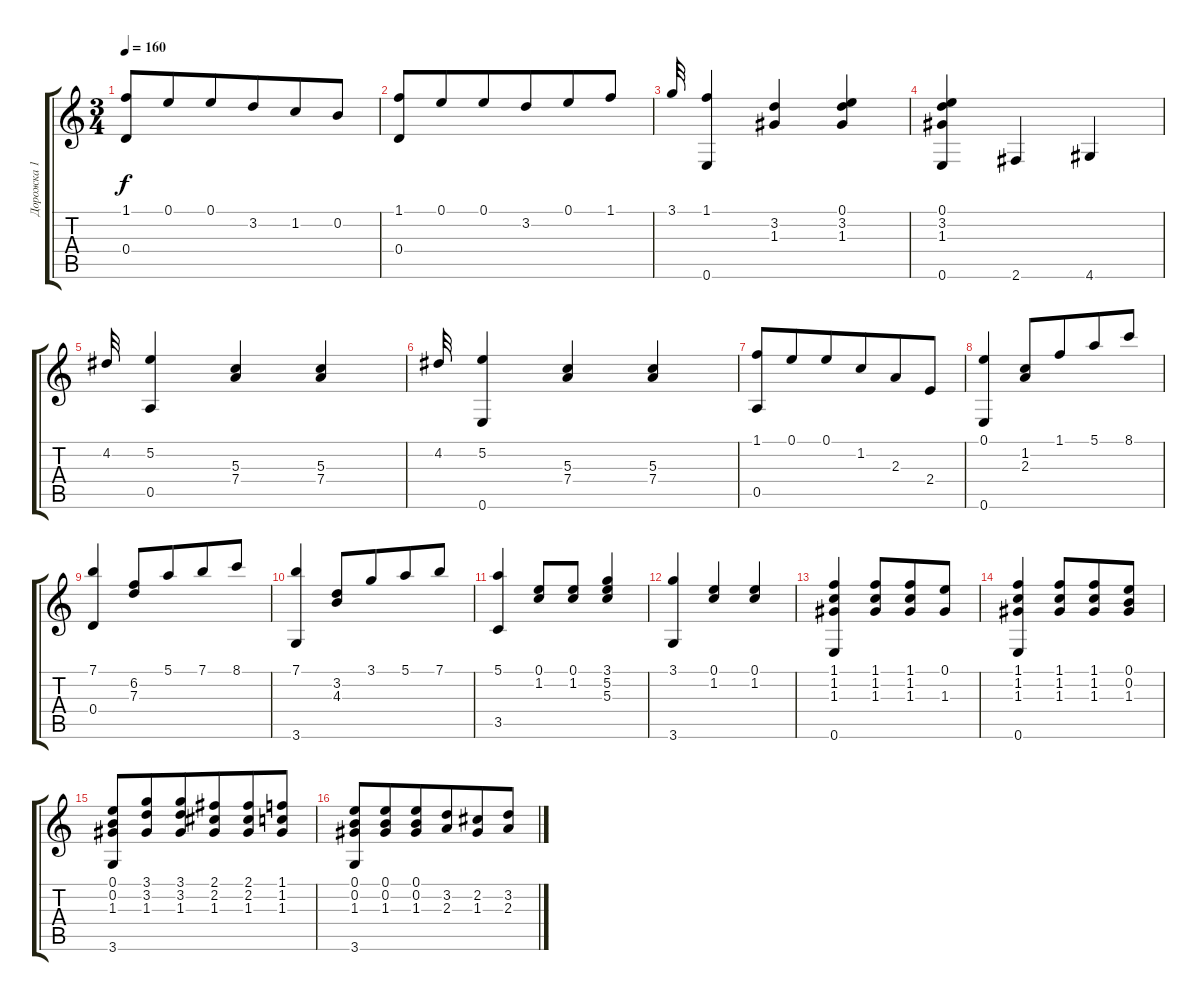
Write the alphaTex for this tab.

\track ("Дорожка 1" "Дорожка 1") {instrument acousticguitarnylon}
\staff {score tabs}
\tuning (E4 B3 G3 D3 A2 E2) {hide}
\ts (3 4)
\tempo 160
\clef g2
\ks c
(1.1 0.4).8{dy f beam Up} 0.1.8{beam Up beam merge} 0.1.8{beam Up} 3.2.8{beam Up beam merge} 1.2.8{beam Up} 0.2.8{beam Up} |
(1.1 0.4).8{beam Up} 0.1.8{beam Up beam merge} 0.1.8{beam Up} 3.2.8{beam Up beam merge} 0.1.8{beam Up} 1.1.8{beam Up} |
3.1.32{beam Up} (1.1 0.6).4{beam Up} (3.2 1.3).4{beam Up} (0.1 3.2 1.3).4{beam Up} |
(0.1 3.2 1.3 0.6).4{beam Up} 2.6.4 4.6.4 |
4.2.32{beam Up} (5.2 0.5).4 (5.3 7.4).4{beam Up} (5.3 7.4).4{beam Up} |
4.2.32{beam Up} (5.2 0.6).4 (5.3 7.4).4{beam Up} (5.3 7.4).4{beam Up} |
(1.1 0.5).8{beam Up} 0.1.8{beam Up beam merge} 0.1.8{beam Up} 1.2.8{beam Up beam merge} 2.3.8{beam Up} 2.4.8{beam Up} |
(0.1 0.6).4 (1.2 2.3).8{beam Up} 1.1.8{beam Up beam merge} 5.1.8{beam Up beam merge} 8.1.8{beam Up} |
(7.1 0.4).4{beam Up} (6.2 7.3).8{beam Up} 5.1.8{beam Up beam merge} 7.1.8{beam Up} 8.1.8{beam Up} |
(7.1 3.6).4 (3.2 4.3).8{beam Up} 3.1.8{beam Up beam merge} 5.1.8{beam Up} 7.1.8{beam Up} |
(5.1 3.5).4{beam Up} (0.1 1.2).8{beam Up} (0.1 1.2).8{beam Up} (3.1 5.2 5.3).4{beam Up} |
(3.1 3.6).4 (0.1 1.2).4{beam Up} (0.1 1.2).4{beam Up} |
(1.1 1.2 1.3 0.6).4 (1.1 1.2 1.3).8{beam Up} (1.1 1.2 1.3).8{beam Up beam merge} (0.1 1.3).8{beam Up} |
(1.1 1.2 1.3 0.6).4 (1.1 1.2 1.3).8{beam Up} (1.1 1.2 1.3).8{beam Up beam merge} (0.1 0.2 1.3).8{beam Up} |
(0.1 0.2 1.3 3.6).8{beam Up} (3.1 3.2 1.3).8{beam Up beam merge} (3.1 3.2 1.3).8{beam Up} (2.1 2.2 1.3).8{beam Up beam merge} (2.1 2.2 1.3).8{beam Up} (1.1 1.2 1.3).8{beam Up} |
(0.1 0.2 1.3 3.6).8{beam Up} (0.1 0.2 1.3).8{beam Up beam merge} (0.1 0.2 1.3).8{beam Up} (3.2 2.3).8{beam Up beam merge} (2.2 1.3).8{beam Up} (3.2 2.3).8{beam Up}
